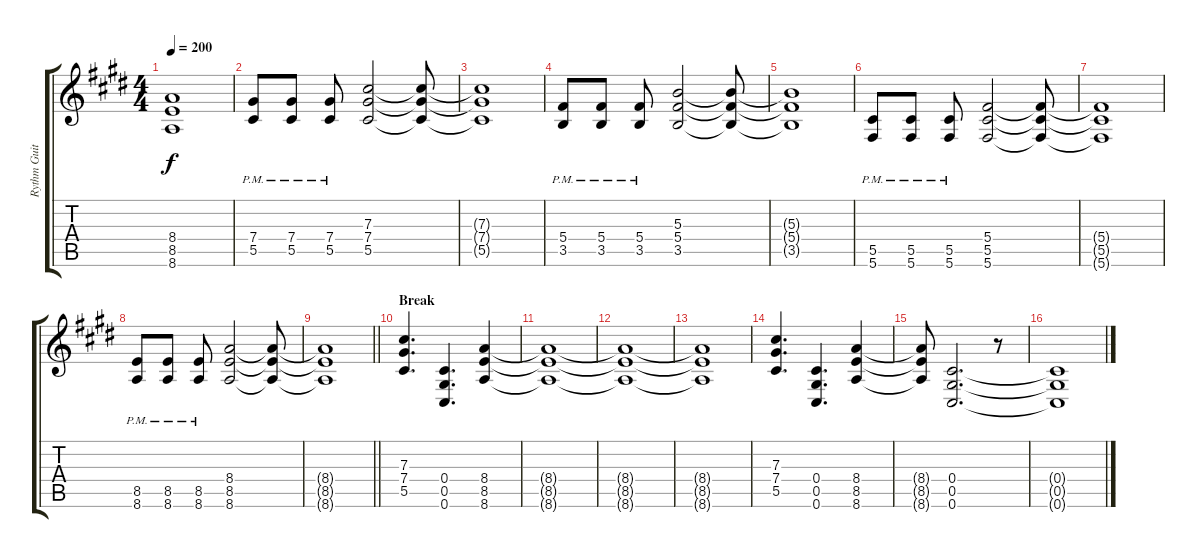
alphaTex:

\track ("Rythm Guitar" "Rythm Guit") {instrument distortionguitar}
\staff {score tabs}
\tuning (Eb4 Bb3 Gb3 Db3 Ab2 Db2) {hide}
\ts (4 4)
\tempo 200
\clef g2
\ks c#minor
(8.4{t} 8.5{t} 8.6{t}).1{dy f} |
(7.4{pm} 5.5{pm}).8 (7.4{pm} 5.5{pm}).8 (7.4{pm} 5.5{pm}).8 (7.3 7.4 5.5).2 (7.3{t} 7.4{t} 5.5{t}).8 |
(7.3{t} 7.4{t} 5.5{t}).1 |
(5.4{pm} 3.5{pm}).8 (5.4{pm} 3.5{pm}).8 (5.4{pm} 3.5{pm}).8 (5.3 5.4 3.5).2 (5.3{t} 5.4{t} 3.5{t}).8 |
(5.3{t} 5.4{t} 3.5{t}).1 |
(5.5{pm} 5.6{pm}).8 (5.5{pm} 5.6{pm}).8 (5.5{pm} 5.6{pm}).8 (5.4 5.5 5.6).2 (5.4{t} 5.5{t} 5.6{t}).8 |
(5.4{t} 5.5{t} 5.6{t}).1 |
(8.5{pm} 8.6{pm}).8 (8.5{pm} 8.6{pm}).8 (8.5{pm} 8.6{pm}).8 (8.4 8.5 8.6).2 (8.4{t} 8.5{t} 8.6{t}).8 |
\barLineRight lightlight
(8.4{t} 8.5{t} 8.6{t}).1 |
\section ("" "Break")
(7.3 7.4 5.5).4{d volume 15} (0.4 0.5 0.6).4{d} (8.4 8.5 8.6).4 |
(8.4{t} 8.5{t} 8.6{t}).1 |
(8.4{t} 8.5{t} 8.6{t}).1 |
(8.4{t} 8.5{t} 8.6{t}).1 |
(7.3 7.4 5.5).4{d} (0.4 0.5 0.6).4{d} (8.4 8.5 8.6).4 |
(8.4{t} 8.5{t} 8.6{t}).8 (0.4 0.5 0.6).2{d} r.8 |
(0.4{t} 0.5{t} 0.6{t}).1
